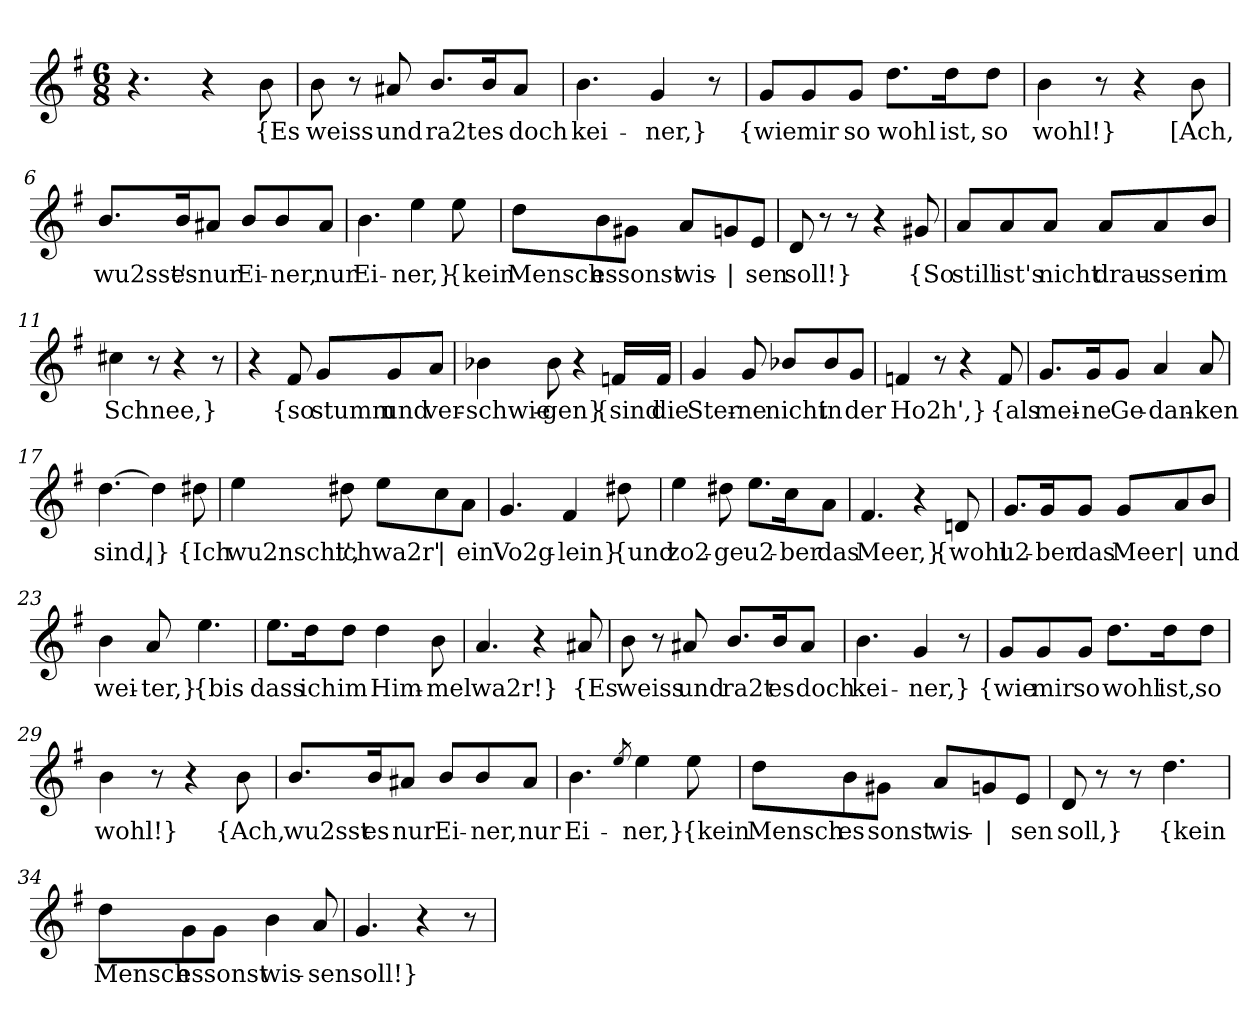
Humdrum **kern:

**kern	**text
*part1	*part1
*staff1	*staff1
*clefG2	*
*k[f#]	*
*M6/8	*
=1	=1
4.r	.
4r	.
!	!LO:LY:b
8b\	{Es
=2	=2
!	!LO:LY:b
8b\	weiss
8r	.
!	!LO:LY:b
8a#X/	und
!	!LO:LY:b
8.b/L	ra2t
!	!LO:LY:b
16b/K	es
!	!LO:LY:b
8a#/J	doch
=3	=3
!	!LO:LY:b
4.b\	kei-
!	!LO:LY:b
4g/	-ner,}
8r	.
=4	=4
!	!LO:LY:b
8g/L	{wie
!	!LO:LY:b
8g/	mir
!	!LO:LY:b
8g/J	so
!	!LO:LY:b
8.dd\L	wohl
!	!LO:LY:b
16dd\K	ist,
!	!LO:LY:b
8dd\J	so
=5	=5
!	!LO:LY:b
4b\	wohl!}
8r	.
4r	.
!	!LO:LY:b
8b\	[Ach,
!!LO:LB:g=z
=6	=6
!	!LO:LY:b
8.b/L	wu2sst'
!	!LO:LY:b
16b/K	es
!	!LO:LY:b
8a#X/J	nur
!	!LO:LY:b
8b/L	Ei-
!	!LO:LY:b
8b/	-ner,
!	!LO:LY:b
8a#/J	nur
=7	=7
!	!LO:LY:b
4.b\	Ei-
!	!LO:LY:b
4ee\	-ner,}
!	!LO:LY:b
8ee\	{kein
=8	=8
!	!LO:LY:b
8dd\L	Mensch
!	!LO:LY:b
8b\	es
!	!LO:LY:b
8g#X\J	sonst
!	!LO:LY:b
8a/L	wis-
!	!LO:LY:b
8gn/	|
!	!LO:LY:b
8e/J	-sen
=9	=9
!	!LO:LY:b
8d/	soll!}
8r	.
8r	.
4r	.
!	!LO:LY:b
8g#X/	{So
!!LO:LB:g=z
=10	=10
!	!LO:LY:b
8a/L	still
!	!LO:LY:b
8a/	ist's
!	!LO:LY:b
8a/J	nicht
!	!LO:LY:b
8a/L	drau-
!	!LO:LY:b
8a/	-ssen
!	!LO:LY:b
8b/J	im
=11	=11
!	!LO:LY:b
4cc#X\	Schnee,}
8r	.
4r	.
8r	.
=12	=12
4r	.
!	!LO:LY:b
8f#/	{so
!	!LO:LY:b
8g/L	stumm
!	!LO:LY:b
8g/	und
!	!LO:LY:b
8a/J	ver-
=13	=13
!	!LO:LY:b
4b-X\	-schwie-
!	!LO:LY:b
8b-\	-gen}
4r	.
!	!LO:LY:b
16fn/LL	{sind
!	!LO:LY:b
16f/JJ	die
!!LO:LB:g=z
=14	=14
!	!LO:LY:b
4g/	Ster-
!	!LO:LY:b
8g/	-ne
!	!LO:LY:b
8b-X/L	nicht
!	!LO:LY:b
8b-/	in
!	!LO:LY:b
8g/J	der
=15	=15
!	!LO:LY:b
4fn/	Ho2h',}
8r	.
4r	.
!	!LO:LY:b
8f/	{als
=16	=16
!	!LO:LY:b
8.g/L	mei-
!	!LO:LY:b
16g/K	-ne
!	!LO:LY:b
8g/J	Ge-
!	!LO:LY:b
4a/	-dan-
!	!LO:LY:b
8a/	-ken
=17	=17
!	!LO:LY:b
[4.dd\	sind,
!	!LO:LY:b
4dd\]	|}
!	!LO:LY:b
8dd#X\	{Ich
=18	=18
!	!LO:LY:b
4ee\	wu2nscht',
!	!LO:LY:b
8dd#X\	ich
!	!LO:LY:b
8ee\L	wa2r'
!	!LO:LY:b
8cc\	|
!	!LO:LY:b
8a\J	ein
!!LO:LB:g=z
=19	=19
!	!LO:LY:b
4.g/	Vo2g-
!	!LO:LY:b
4f#/	-lein}
!	!LO:LY:b
8dd#X\	{und
=20	=20
!	!LO:LY:b
4ee\	zo2-
!	!LO:LY:b
8dd#X\	-ge
!	!LO:LY:b
8.ee\L	u2-
!	!LO:LY:b
16cc\K	-ber
!	!LO:LY:b
8a\J	das
=21	=21
!	!LO:LY:b
4.f#/	Meer,}
4r	.
!	!LO:LY:b
8dn/	{wohl
=22	=22
!	!LO:LY:b
8.g/L	u2-
!	!LO:LY:b
16g/K	-ber
!	!LO:LY:b
8g/J	das
!	!LO:LY:b
8g/L	Meer
!	!LO:LY:b
8a/	|
!	!LO:LY:b
8b/J	und
=23	=23
!	!LO:LY:b
4b\	wei-
!	!LO:LY:b
8a/	-ter,}
!	!LO:LY:b
4.ee\	{bis
!!LO:LB:g=z
=24	=24
!	!LO:LY:b
8.ee\L	dass
!	!LO:LY:b
16dd\K	ich
!	!LO:LY:b
8dd\J	im
!	!LO:LY:b
4dd\	Him-
!	!LO:LY:b
8b\	-mel
=25	=25
!	!LO:LY:b
4.a/	wa2r!}
4r	.
!	!LO:LY:b
8a#X/	{Es
=26	=26
!	!LO:LY:b
8b\	weiss
8r	.
!	!LO:LY:b
8a#X/	und
!	!LO:LY:b
8.b/L	ra2t
!	!LO:LY:b
16b/K	es
!	!LO:LY:b
8a#/J	doch
=27	=27
!	!LO:LY:b
4.b\	kei-
!	!LO:LY:b
4g/	-ner,}
8r	.
=28	=28
!	!LO:LY:b
8g/L	{wie
!	!LO:LY:b
8g/	mir
!	!LO:LY:b
8g/J	so
!	!LO:LY:b
8.dd\L	wohl
!	!LO:LY:b
16dd\K	ist,
!	!LO:LY:b
8dd\J	so
!!LO:LB:g=z
=29	=29
!	!LO:LY:b
4b\	wohl!}
8r	.
4r	.
!	!LO:LY:b
8b\	{Ach,
=30	=30
!	!LO:LY:b
8.b/L	wu2sst
!	!LO:LY:b
16b/K	es
!	!LO:LY:b
8a#X/J	nur
!	!LO:LY:b
8b/L	Ei-
!	!LO:LY:b
8b/	-ner,
!	!LO:LY:b
8a#/J	nur
=31	=31
!	!LO:LY:b
4.b\	Ei-
8qee/	.
!	!LO:LY:b
4ee\	-ner,}
!	!LO:LY:b
8ee\	{kein
=32	=32
!	!LO:LY:b
8dd\L	Mensch
!	!LO:LY:b
8b\	es
!	!LO:LY:b
8g#X\J	sonst
!	!LO:LY:b
8a/L	wis-
!	!LO:LY:b
8gn/	|
!	!LO:LY:b
8e/J	-sen
=33	=33
!	!LO:LY:b
8d/	soll,}
8r	.
8r	.
!	!LO:LY:b
4.dd\	{kein
!!LO:LB:g=z
=34	=34
!	!LO:LY:b
8dd\L	Mensch
!	!LO:LY:b
8g\	es
!	!LO:LY:b
8g\J	sonst
!	!LO:LY:b
4b\	wis-
!	!LO:LY:b
8a/	-sen
=35	=35
!	!LO:LY:b
4.g/	soll!}
4r	.
8r	.
=	=
*-	*-
